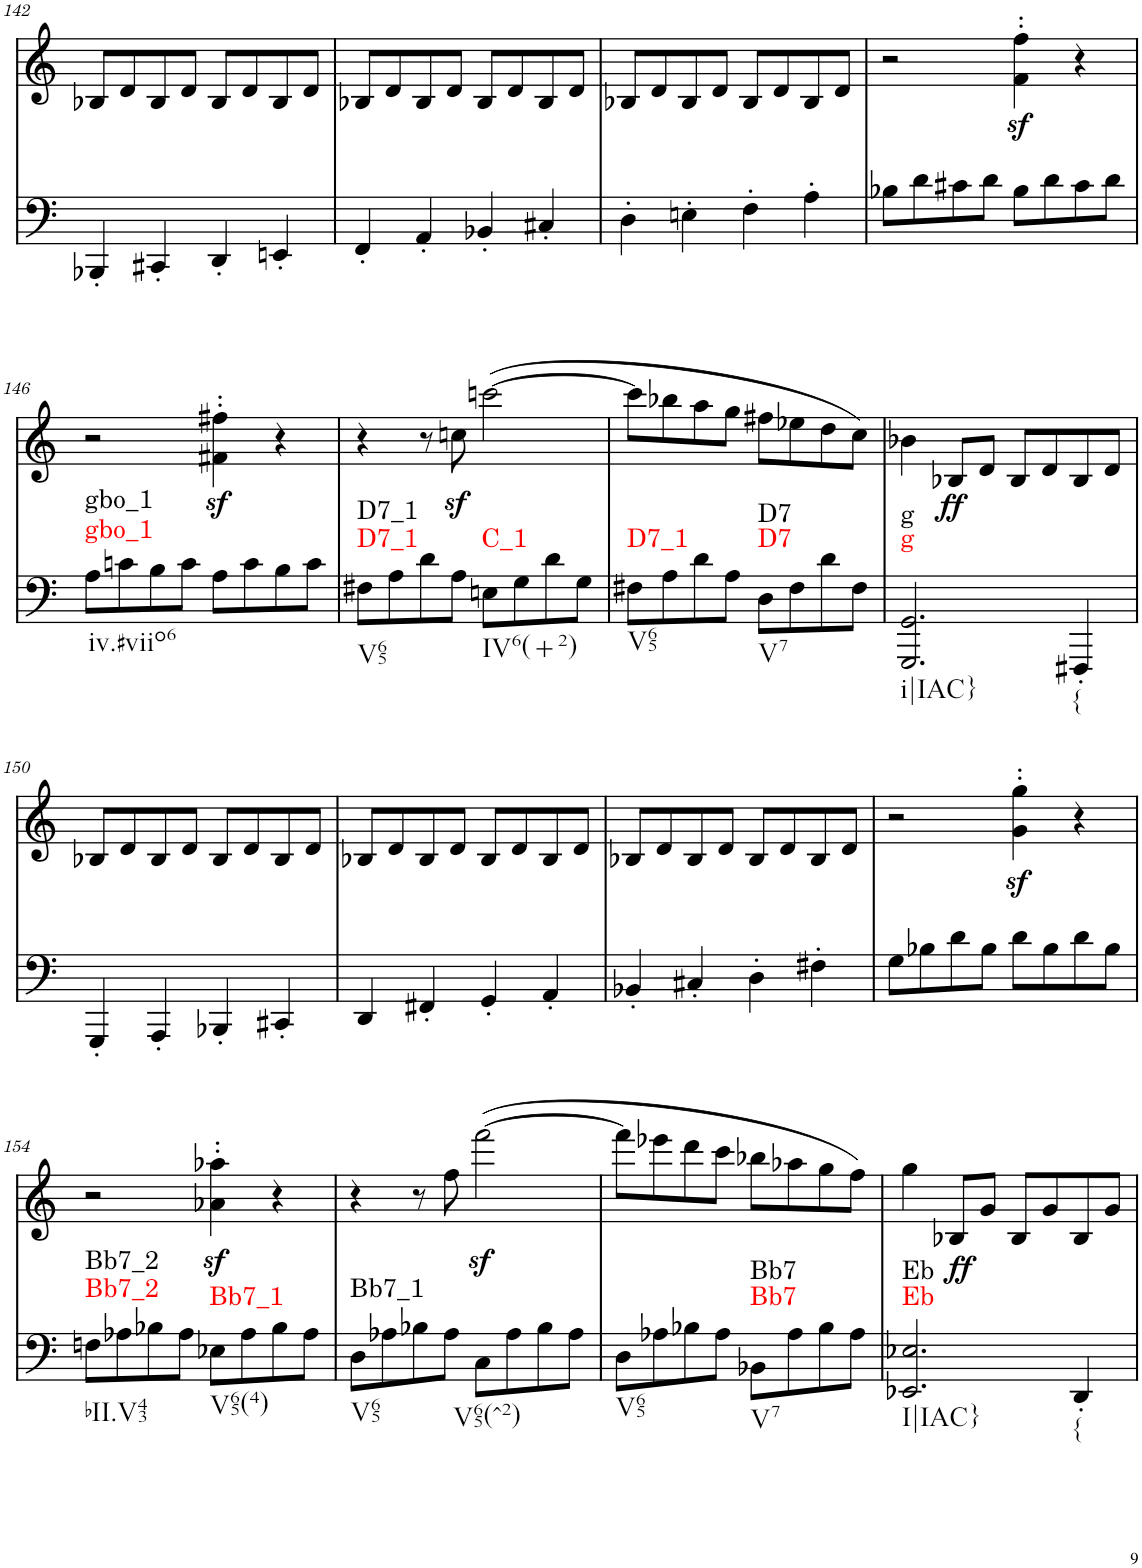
**kern	**harte	**kern	**text	**dynam
*part2	*part2	*part1	*part1	*part1
*staff2	*	*staff1	*staff1	*staff1
*I"piano	*	*I"piano	*	*
*I'Pno	*	*I'Pno	*	*
!!LO:PB:g=z
*clefF4	*	*clefG2	*	*
*k[]	*	*k[]	*	*
*M4/4	*	*M4/4	*	*
=142	=142	=142	=142	=142
4BBB-X'/	.	8B-X/L	.	.
.	.	8d/	.	.
4CC#X'/	.	8B-/	.	.
.	.	8d/J	.	.
4DD'/	.	8B-/L	.	.
.	.	8d/	.	.
4EEn'/	.	8B-/	.	.
.	.	8d/J	.	.
=143	=143	=143	=143	=143
4FF'/	.	8B-X/L	.	.
.	.	8d/	.	.
4AA'/	.	8B-/	.	.
.	.	8d/J	.	.
4BB-X'/	.	8B-/L	.	.
.	.	8d/	.	.
4C#X'/	.	8B-/	.	.
.	.	8d/J	.	.
=144	=144	=144	=144	=144
4D'\	.	8B-X/L	.	.
.	.	8d/	.	.
4En'\	.	8B-/	.	.
.	.	8d/J	.	.
4F'\	.	8B-/L	.	.
.	.	8d/	.	.
4A'\	.	8B-/	.	.
.	.	8d/J	.	.
=145	=145	=145	=145	=145
8B-X\L	.	2r	.	.
8d\	.	.	.	.
8c#X\	.	.	.	.
8d\J	.	.	.	.
8B-\L	.	4f\z<' 4ff\z<'	.	.
8d\	.	.	.	.
8c#\	.	4r	.	.
8d\J	.	.	.	.
!!LO:LB:g=z
=146	=146	=146	=146	=146
!	!LO:H:n=1:kt=gbo_1	!	!	!
!	!LO:H:n=2:kt=gbo_1	!	!	!
8A\L	N N	2r	.	.
8cn\	.	.	.	.
8B\	.	.	.	.
8c\J	.	.	.	.
8A\L	.	4f#X\z<' 4ff#X\z<'	.	.
8c\	.	.	.	.
8B\	.	4r	.	.
8c\J	.	.	.	.
=147	=147	=147	=147	=147
!	!LO:H:n=1:kt=D7_1	!	!	!
!	!LO:H:n=2:kt=D7_1	!	!	!
8F#X\L	N N	4r	.	.
8A\	.	.	.	.
8d\	.	8r	.	.
8A\J	.	8ccnz<\	.	.
!	!LO:H:kt=C_1	!	!	!
8En\L	N	([2cccn\	.	.
8G\	.	.	.	.
8d\	.	.	.	.
8G\J	.	.	.	.
=148	=148	=148	=148	=148
!	!LO:H:kt=D7_1	!	!	!
8F#X\L	N	8ccc\L]	.	.
8A\	.	8bb-X\	.	.
8d\	.	8aa\	.	.
8A\J	.	8gg\J	.	.
!	!LO:H:n=1:kt=D7	!	!	!
!	!LO:H:n=2:kt=D7	!	!	!
8D\L	N N	8ff#X\L	.	.
8F#\	.	8ee-X\	.	.
8d\	.	8dd\	.	.
8F#\J	.	8cc\J)	.	.
=149	=149	=149	=149	=149
!	!LO:H:n=1:kt=g	!	!	!
!	!LO:H:n=2:kt=g	!	!	!
2.GGG/ 2.GG/	N N	4b-X\	.	.
!	!	!	!LO:LY:b	!LO:DY:b
.	.	8B-X/L	ff	ff
.	.	8d/J	.	.
.	.	8B-/L	.	.
.	.	8d/	.	.
!	!LO:H:kt={	!	!	!
4FFF#X'/	N	8B-/	.	.
.	.	8d/J	.	.
!!LO:LB:g=z
=150	=150	=150	=150	=150
4GGG'/	.	8B-X/L	.	.
.	.	8d/	.	.
4AAA'/	.	8B-/	.	.
.	.	8d/J	.	.
4BBB-X'/	.	8B-/L	.	.
.	.	8d/	.	.
4CC#X'/	.	8B-/	.	.
.	.	8d/J	.	.
=151	=151	=151	=151	=151
4DD/	.	8B-X/L	.	.
.	.	8d/	.	.
4FF#X'/	.	8B-/	.	.
.	.	8d/J	.	.
4GG'/	.	8B-/L	.	.
.	.	8d/	.	.
4AA'/	.	8B-/	.	.
.	.	8d/J	.	.
=152	=152	=152	=152	=152
4BB-X'/	.	8B-X/L	.	.
.	.	8d/	.	.
4C#X'/	.	8B-/	.	.
.	.	8d/J	.	.
4D'\	.	8B-/L	.	.
.	.	8d/	.	.
4F#X'\	.	8B-/	.	.
.	.	8d/J	.	.
=153	=153	=153	=153	=153
8G\L	.	2r	.	.
8B-X\	.	.	.	.
8d\	.	.	.	.
8B-\J	.	.	.	.
8d\L	.	4g\z<' 4gg\z<'	.	.
8B-\	.	.	.	.
8d\	.	4r	.	.
8B-\J	.	.	.	.
!!LO:LB:g=z
=154	=154	=154	=154	=154
!	!LO:H:n=1:kt=Bb7_2	!	!	!
!	!LO:H:n=2:kt=Bb7_2	!	!	!
8Fn\L	N N	2r	.	.
8A-X\	.	.	.	.
8B-X\	.	.	.	.
8A-\J	.	.	.	.
!	!LO:H:kt=Bb7_1	!	!	!
8E-X\L	N	4a-X\z<' 4aa-X\z<'	.	.
8A-\	.	.	.	.
8B-\	.	4r	.	.
8A-\J	.	.	.	.
=155	=155	=155	=155	=155
!	!LO:H:kt=Bb7_1	!	!	!
8D\L	N	4r	.	.
8A-X\	.	.	.	.
8B-X\	.	8r	.	.
8A-\J	.	8ff\	.	.
8C\L	.	([2fffz<\	.	.
8A-\	.	.	.	.
8B-\	.	.	.	.
8A-\J	.	.	.	.
=156	=156	=156	=156	=156
8D\L	.	8fff\L]	.	.
8A-X\	.	8eee-X\	.	.
8B-X\	.	8ddd\	.	.
8A-\J	.	8ccc\J	.	.
!	!LO:H:n=1:kt=Bb7	!	!	!
!	!LO:H:n=2:kt=Bb7	!	!	!
8BB-X\L	N N	8bb-X\L	.	.
8A-\	.	8aa-X\	.	.
8B-\	.	8gg\	.	.
8A-\J	.	8ff\J)	.	.
=157	=157	=157	=157	=157
!	!LO:H:n=1:kt=Eb	!	!LO:LY:b	!
!	!LO:H:n=2:kt=Eb	!	!	!
2.EE-X/ 2.E-X/	N N	4gg\	ff	.
!	!	!	!	!LO:DY:b
.	.	8B-X/L	.	ff
.	.	8g/J	.	.
.	.	8B-/L	.	.
.	.	8g/	.	.
!	!LO:H:kt={	!	!	!
4DD'/	N	8B-/	.	.
.	.	8g/J	.	.
=	=	=	=	=
*-	*-	*-	*-	*-
